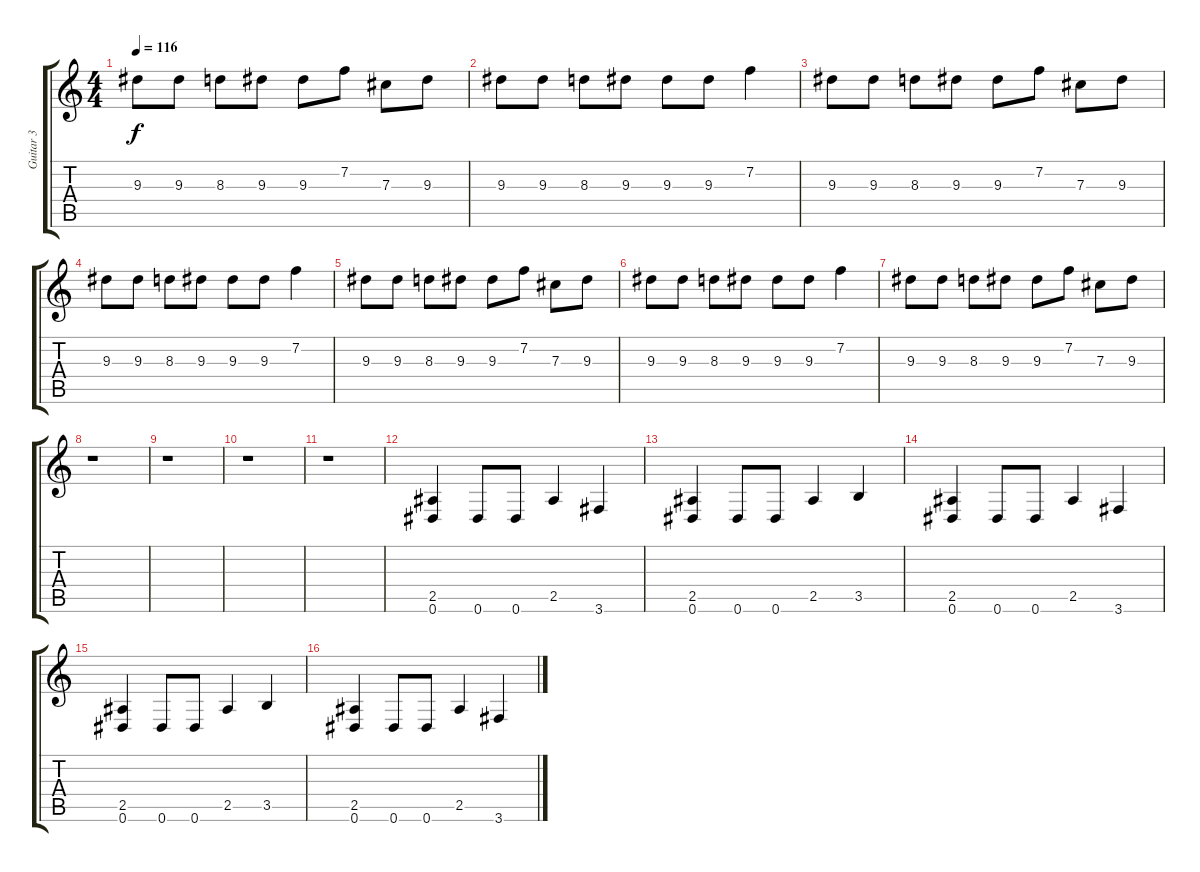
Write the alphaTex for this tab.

\track ("Guitar 3" "Guitar 3") {instrument overdrivenguitar}
\staff {score tabs}
\tuning (Eb4 Bb3 Gb3 Db3 Ab2 Eb2) {hide}
\ts (4 4)
\tempo 116
\clef g2
\ks c
9.3.8{dy f} 9.3.8 8.3.8 9.3.8 9.3.8 7.2.8 7.3.8 9.3.8 |
9.3.8 9.3.8 8.3.8 9.3.8 9.3.8 9.3.8 7.2.4 |
9.3.8 9.3.8 8.3.8 9.3.8 9.3.8 7.2.8 7.3.8 9.3.8 |
9.3.8 9.3.8 8.3.8 9.3.8 9.3.8 9.3.8 7.2.4 |
9.3.8 9.3.8 8.3.8 9.3.8 9.3.8 7.2.8 7.3.8 9.3.8 |
9.3.8 9.3.8 8.3.8 9.3.8 9.3.8 9.3.8 7.2.4 |
9.3.8 9.3.8 8.3.8 9.3.8 9.3.8 7.2.8 7.3.8 9.3.8 |
r.1 |
r.1 |
r.1 |
r.1 |
(2.5 0.6).4 0.6.8 0.6.8 2.5.4 3.6.4 |
(2.5 0.6).4 0.6.8 0.6.8 2.5.4 3.5.4 |
(2.5 0.6).4 0.6.8 0.6.8 2.5.4 3.6.4 |
(2.5 0.6).4 0.6.8 0.6.8 2.5.4 3.5.4 |
(2.5 0.6).4 0.6.8 0.6.8 2.5.4 3.6.4
